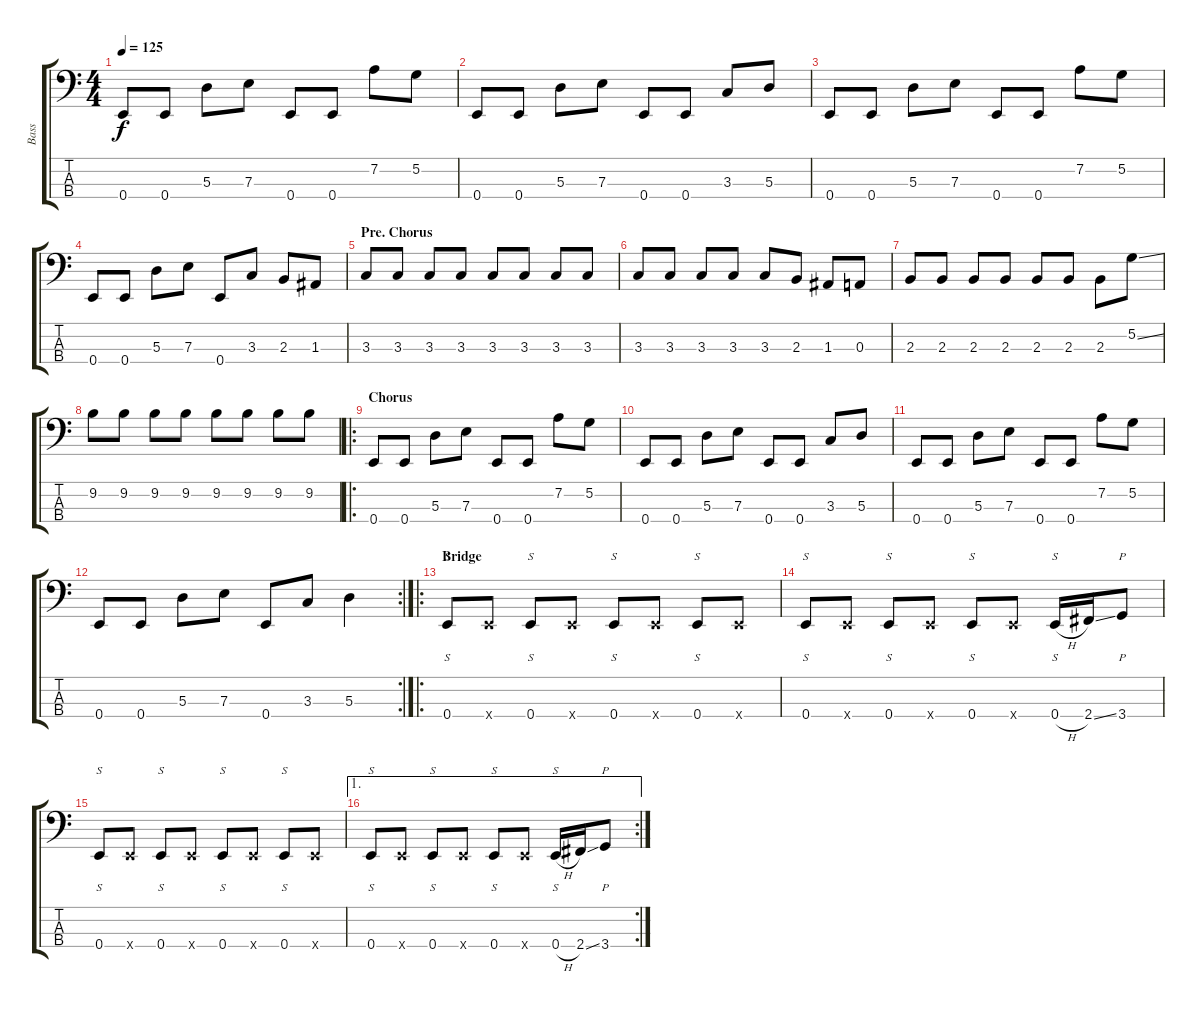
\track ("Bass" "Bass") {instrument electricbassfinger}
\staff {score tabs}
\tuning (G2 D2 A1 E1) {hide}
\ts (4 4)
\tempo 125
\clef f4
\ks c
0.4.8{dy f} 0.4.8 5.3.8 7.3.8 0.4.8 0.4.8 7.2.8 5.2.8 |
0.4.8 0.4.8 5.3.8 7.3.8 0.4.8 0.4.8 3.3.8 5.3.8 |
0.4.8 0.4.8 5.3.8 7.3.8 0.4.8 0.4.8 7.2.8 5.2.8 |
0.4.8 0.4.8 5.3.8 7.3.8 0.4.8 3.3.8 2.3.8 1.3.8 |
\section ("" "Pre. Chorus")
3.3.8{volume 13} 3.3.8 3.3.8 3.3.8 3.3.8 3.3.8 3.3.8 3.3.8 |
3.3.8 3.3.8 3.3.8 3.3.8 3.3.8 2.3.8 1.3.8 0.3.8 |
2.3.8 2.3.8 2.3.8 2.3.8 2.3.8 2.3.8 2.3.8 5.2{ss}.8 |
9.2.8 9.2.8 9.2.8 9.2.8 9.2.8 9.2.8 9.2.8 9.2.8 |
\ro
\section ("" "Chorus")
0.4.8{instrument slapbass2} 0.4.8 5.3.8 7.3.8 0.4.8 0.4.8 7.2.8 5.2.8 |
0.4.8 0.4.8 5.3.8 7.3.8 0.4.8 0.4.8 3.3.8 5.3.8 |
0.4.8 0.4.8 5.3.8 7.3.8 0.4.8 0.4.8 7.2.8 5.2.8 |
\rc 2
0.4.8 0.4.8 5.3.8 7.3.8 0.4.8 3.3.8 5.3.4 |
\ro
\section ("" "Bridge")
0.4.8{s} 0.4{x}.8 0.4.8{s} 0.4{x}.8 0.4.8{s} 0.4{x}.8 0.4.8{s} 0.4{x}.8 |
0.4.8{s} 0.4{x}.8 0.4.8{s} 0.4{x}.8 0.4.8{s} 0.4{x}.8 0.4{h}.16{s} 2.4{ss}.16 3.4.8{p} |
0.4.8{s} 0.4{x}.8 0.4.8{s} 0.4{x}.8 0.4.8{s} 0.4{x}.8 0.4.8{s} 0.4{x}.8 |
\ae 1
\rc 2
0.4.8{s} 0.4{x}.8 0.4.8{s} 0.4{x}.8 0.4.8{s} 0.4{x}.8 0.4{h}.16{s} 2.4{ss}.16 3.4.8{p}
